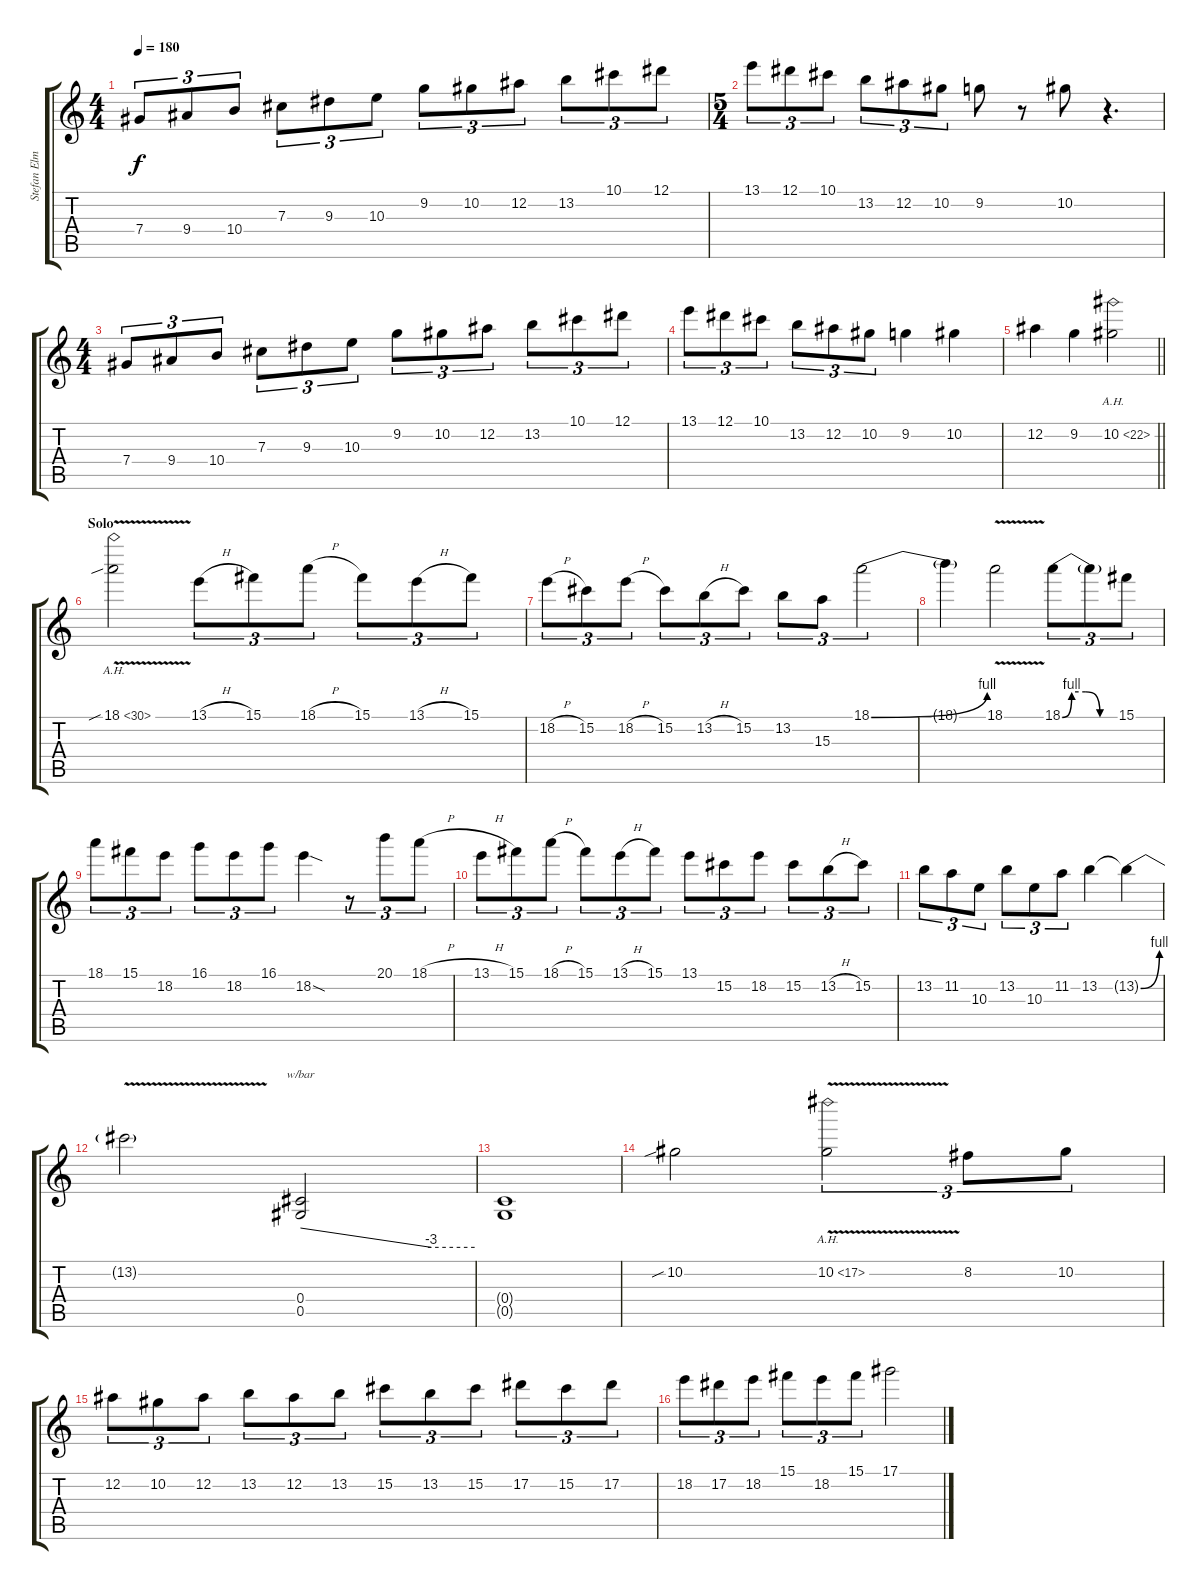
\track ("Stefan Elmgren" "Stefan Elm") {instrument distortionguitar}
\staff {score tabs}
\tuning (Eb4 Bb3 Gb3 Db3 Ab2 Eb2) {hide}
\ts (4 4)
\tempo 180
\clef g2
\ks c
7.4.8{tu (3 2) dy f} 9.4.8{tu (3 2)} 10.4.8{tu (3 2)} 7.3.8{tu (3 2)} 9.3.8{tu (3 2)} 10.3.8{tu (3 2)} 9.2.8{tu (3 2)} 10.2.8{tu (3 2)} 12.2.8{tu (3 2)} 13.2.8{tu (3 2)} 10.1.8{tu (3 2)} 12.1.8{tu (3 2)} |
\ts (5 4)
13.1.8{tu (3 2)} 12.1.8{tu (3 2)} 10.1.8{tu (3 2)} 13.2.8{tu (3 2)} 12.2.8{tu (3 2)} 10.2.8{tu (3 2)} 9.2.8 r.8 10.2.8 r.4{d} |
\ts (4 4)
7.4.8{tu (3 2)} 9.4.8{tu (3 2)} 10.4.8{tu (3 2)} 7.3.8{tu (3 2)} 9.3.8{tu (3 2)} 10.3.8{tu (3 2)} 9.2.8{tu (3 2)} 10.2.8{tu (3 2)} 12.2.8{tu (3 2)} 13.2.8{tu (3 2)} 10.1.8{tu (3 2)} 12.1.8{tu (3 2)} |
13.1.8{tu (3 2)} 12.1.8{tu (3 2)} 10.1.8{tu (3 2)} 13.2.8{tu (3 2)} 12.2.8{tu (3 2)} 10.2.8{tu (3 2)} 9.2.4 10.2.4 |
\barLineRight lightlight
12.2.4 9.2.4 10.2{ah 12}.2 |
\section ("" "Solo")
18.1{ah 12 v sib}.2 13.1{h}.8{tu (3 2)} 15.1.8{tu (3 2)} 18.1{h}.8{tu (3 2)} 15.1.8{tu (3 2)} 13.1{h}.8{tu (3 2)} 15.1.8{tu (3 2)} |
18.2{h}.8{tu (3 2)} 15.2.8{tu (3 2)} 18.2{h}.8{tu (3 2)} 15.2.8{tu (3 2)} 13.2{h}.8{tu (3 2)} 15.2.8{tu (3 2)} 13.2.8{tu (3 2)} 15.3.8{tu (3 2)} 18.1{be (bend 0 0 60 4)}.2{tu (3 2)} |
18.1{t}.4 18.1{v}.2 18.1{be (custom 0 0 10 4 25 4 40 0 60 0)}.8{tu (3 2)} 18.1{t}.8{tu (3 2)} 15.1.8{tu (3 2)} |
18.1.8{tu (3 2)} 15.1.8{tu (3 2)} 18.2.8{tu (3 2)} 16.1.8{tu (3 2)} 18.2.8{tu (3 2)} 16.1.8{tu (3 2)} 18.2{sod}.4 r.8{tu (3 2)} 20.1.8{tu (3 2)} 18.1{h}.8{tu (3 2)} |
13.1{h}.8{tu (3 2)} 15.1.8{tu (3 2)} 18.1{h}.8{tu (3 2)} 15.1.8{tu (3 2)} 13.1{h}.8{tu (3 2)} 15.1.8{tu (3 2)} 13.1.8{tu (3 2)} 15.2.8{tu (3 2)} 18.2.8{tu (3 2)} 15.2.8{tu (3 2)} 13.2{h}.8{tu (3 2)} 15.2.8{tu (3 2)} |
13.2.8{tu (3 2)} 11.2.8{tu (3 2)} 10.3.8{tu (3 2)} 13.2.8{tu (3 2)} 10.3.8{tu (3 2)} 11.2.8{tu (3 2)} 13.2.4 13.2{be (bend 0 0 60 4) t}.4 |
13.2{v t}.2 (0.4 0.5).2{tbe (custom default 0 0 45 -12 60 -12)} |
(0.4{t} 0.5{t}).1 |
10.2{sib}.2 10.2{ah 7 v}.2{tu (3 2)} 8.2.8{tu (3 2)} 10.2.8{tu (3 2)} |
12.2.8{tu (3 2)} 10.2.8{tu (3 2)} 12.2.8{tu (3 2)} 13.2.8{tu (3 2)} 12.2.8{tu (3 2)} 13.2.8{tu (3 2)} 15.2.8{tu (3 2)} 13.2.8{tu (3 2)} 15.2.8{tu (3 2)} 17.2.8{tu (3 2)} 15.2.8{tu (3 2)} 17.2.8{tu (3 2)} |
18.2.8{tu (3 2)} 17.2.8{tu (3 2)} 18.2.8{tu (3 2)} 15.1.8{tu (3 2)} 18.2.8{tu (3 2)} 15.1.8{tu (3 2)} 17.1.2
